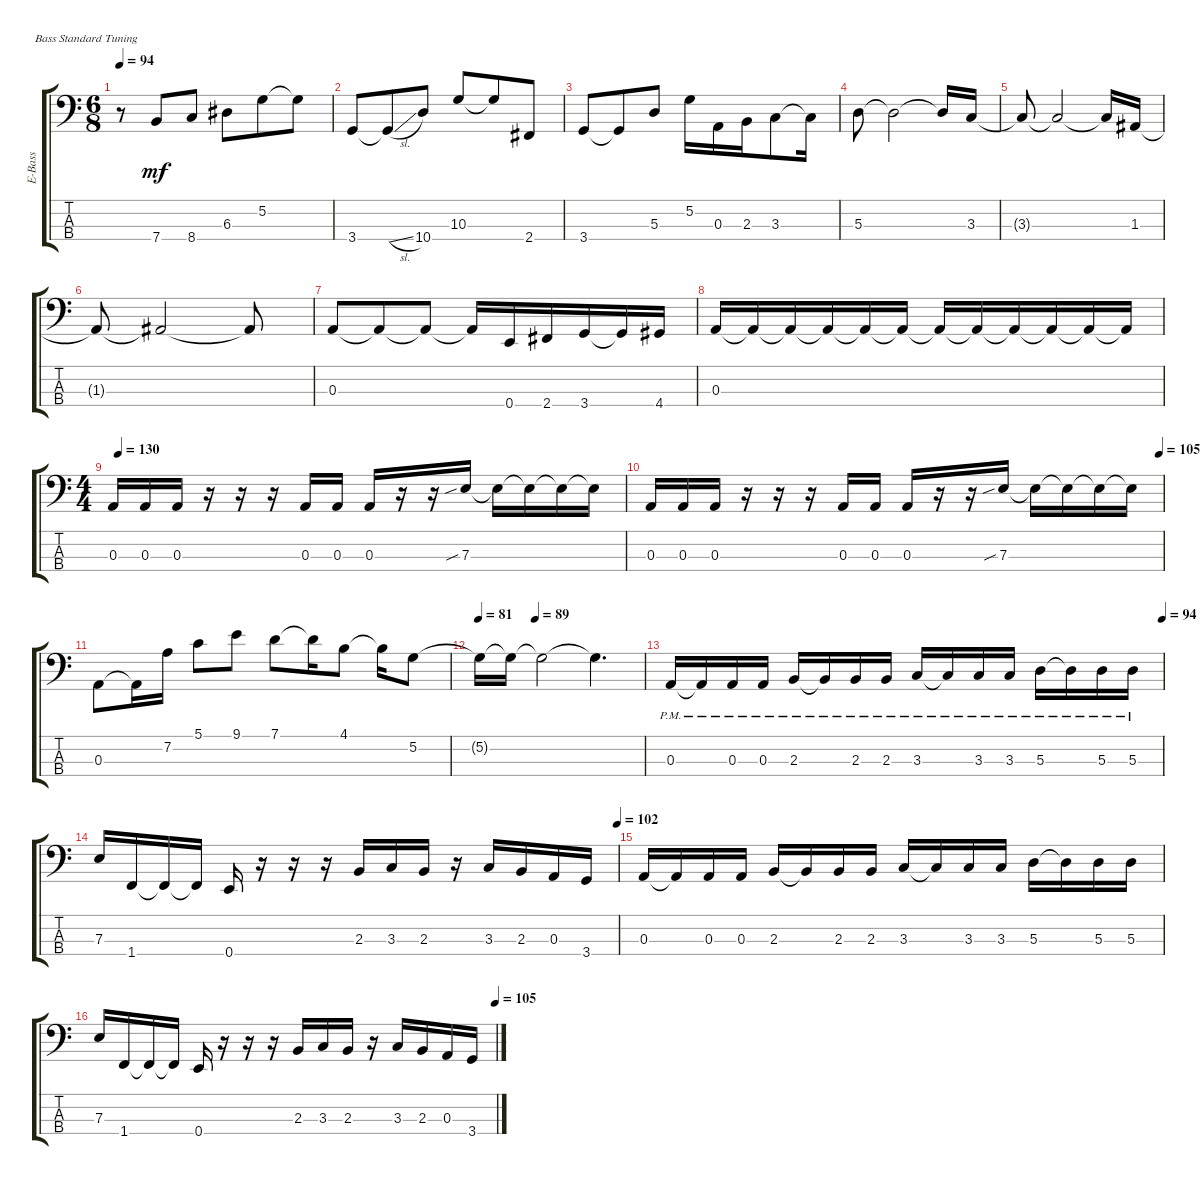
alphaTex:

\defaultSystemsLayout 4
\bracketExtendMode groupsimilarinstruments
\otherSystemsTrackNameOrientation horizontal
\track ("Anthony Jackson" "E-Bass") {instrument electricbassfinger}
\staff {score tabs}
\tuning (G2 D2 A1 E1)
\ts (6 8)
\tempo 94
\clef f4
\ks c
r.8{dy mf} 7.4.8 8.4.8 6.3{acc #}.8 5.2.8 5.2{t}.8 |
3.4.8 3.4{sl t}.8 10.4.8 10.3.8 10.3{t}.8 2.4{acc #}.8 |
3.4.8 3.4{t}.8 5.3.8 5.2.16 0.3.16 2.3.16 3.3.8 3.3{t}.16 |
5.3.8 5.3{t}.2 5.3{t}.16 3.3.16 |
3.3{t}.8 3.3{t}.2 3.3{t}.16 1.3{acc #}.16 |
1.3{t acc #}.8 1.3{t acc #}.2 1.3{t acc #}.8 |
0.3.8 0.3{t}.8 0.3{t}.8 0.3{t}.16 0.4.16 2.4{acc #}.16 3.4.16 3.4{t}.16 4.4{acc #}.16 |
0.3.16 0.3{t}.16 0.3{t}.16 0.3{t}.16 0.3{t}.16 0.3{t}.16 0.3{t}.16 0.3{t}.16 0.3{t}.16 0.3{t}.16 0.3{t}.16 0.3{t}.16 |
\ts (4 4)
\tempo (130 0.0125)
0.3.16 0.3.16 0.3.16 r.16 r.16 r.16 0.3.16 0.3.16 0.3.16 r.16 r.16 7.3{sib}.16 7.3{t}.16 7.3{t}.16 7.3{t}.16 7.3{t}.16 |
\tempo (105 0.99375)
0.3.16 0.3.16 0.3.16 r.16 r.16 r.16 0.3.16 0.3.16 0.3.16 r.16 r.16 7.3{sib}.16 7.3{t}.16 7.3{t}.16 7.3{t}.16 7.3{t}.16 |
0.3.8 0.3{t}.16 7.2.16 5.1.8 9.1.8 7.1.8 7.1{t}.16 4.1.8 4.1{t}.16 5.2.8 |
\tempo 81
\tempo (89 0.34375)
5.2{t}.16 5.2{t}.16 5.2{t}.2 5.2{t}.4{d} |
\tempo (94 1)
0.3{pm}.16 0.3{pm t}.16 0.3{pm}.16 0.3{pm}.16 2.3{pm}.16 2.3{pm t}.16 2.3{pm}.16 2.3{pm}.16 3.3{pm}.16 3.3{pm t}.16 3.3{pm}.16 3.3{pm}.16 5.3{pm}.16 5.3{pm t}.16 5.3{pm}.16 5.3{pm}.16 |
\tempo (102 1)
7.3.16 1.4.16 1.4{t}.16 1.4{t}.16 0.4.16 r.16 r.16 r.16 2.3.16 3.3.16 2.3.16 r.16 3.3.16 2.3.16 0.3.16 3.4.16 |
0.3.16 0.3{t}.16 0.3.16 0.3.16 2.3.16 2.3{t}.16 2.3.16 2.3.16 3.3.16 3.3{t}.16 3.3.16 3.3.16 5.3.16 5.3{t}.16 5.3.16 5.3.16 |
\tempo (105 1)
7.3.16 1.4.16 1.4{t}.16 1.4{t}.16 0.4.16 r.16 r.16 r.16 2.3.16 3.3.16 2.3.16 r.16 3.3.16 2.3.16 0.3.16 3.4.16
